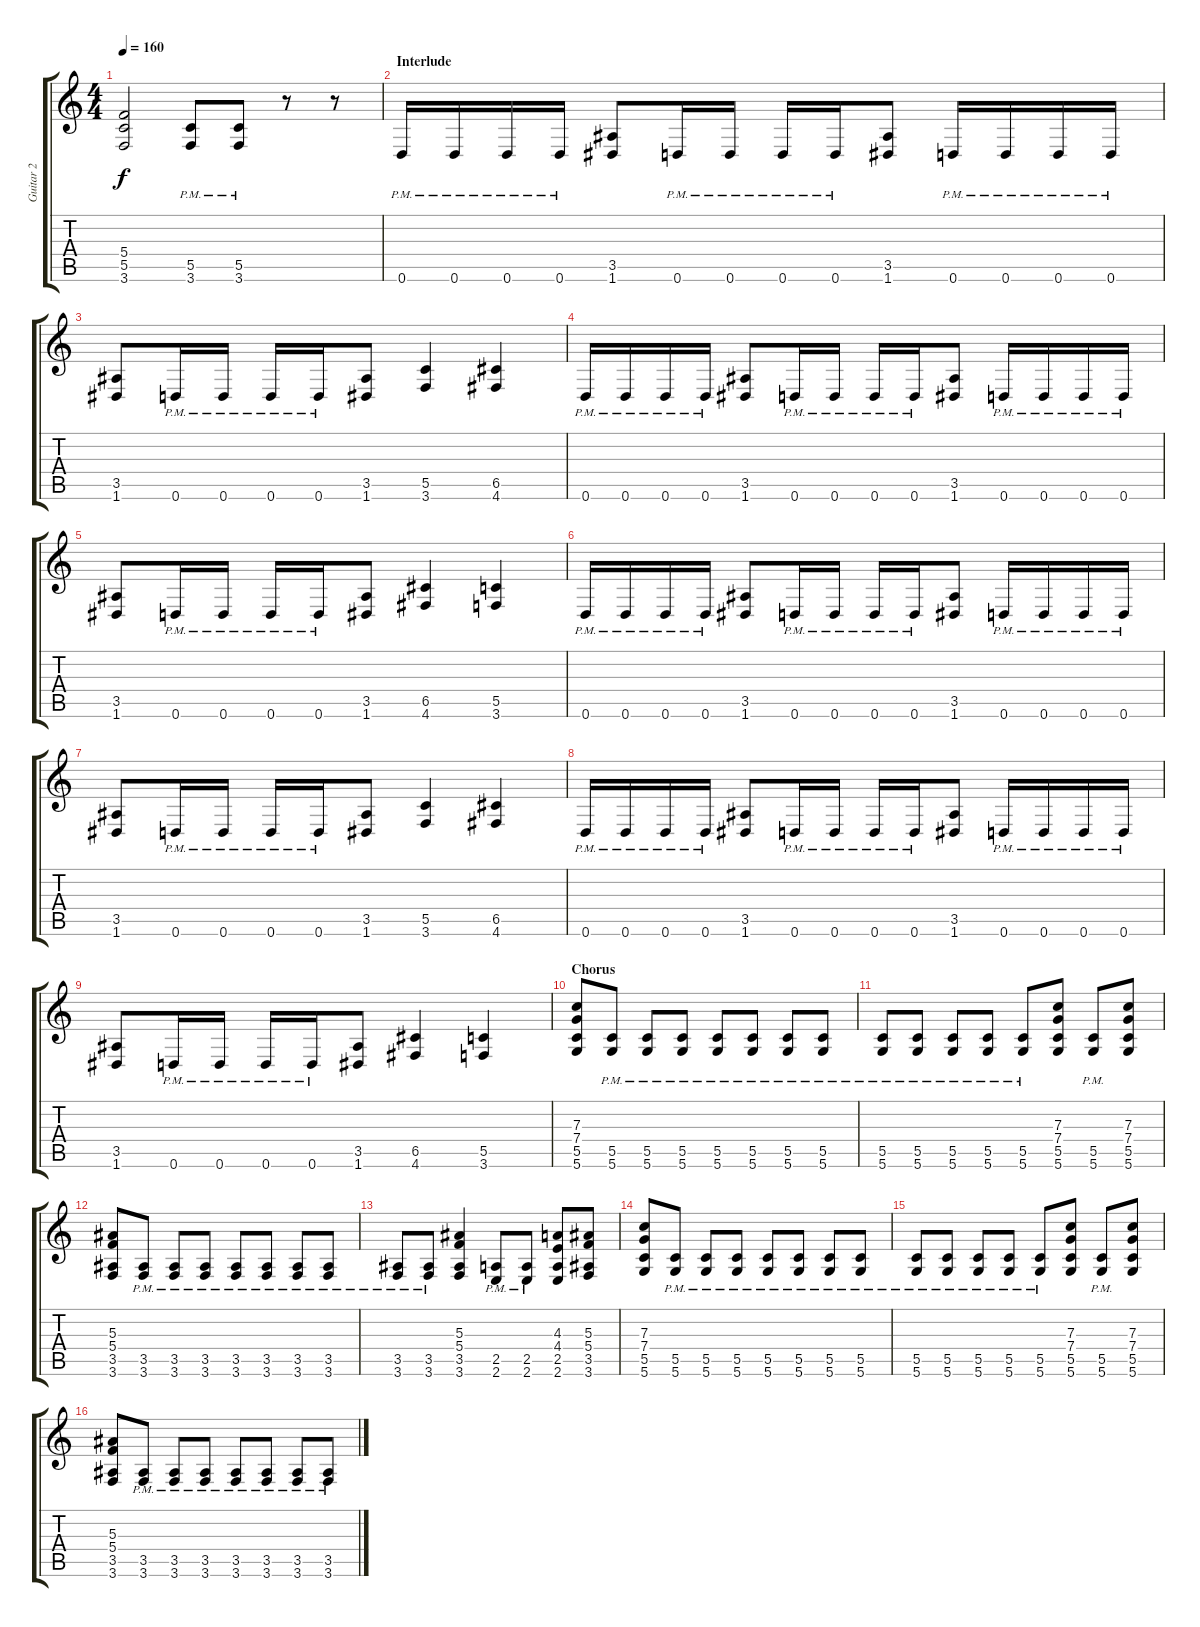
\track ("Guitar 2" "Guitar 2") {instrument distortionguitar}
\staff {score tabs}
\tuning (D4 A3 F3 C3 G2 D2) {hide}
\ts (4 4)
\tempo 160
\clef g2
\ks c
(5.4{t} 5.5{t} 3.6{t}).2{dy f} (5.5{pm} 3.6{pm}).8 (5.5{pm} 3.6{pm}).8 r.8 r.8 |
\section ("" "Interlude")
0.6{pm}.16 0.6{pm}.16 0.6{pm}.16 0.6{pm}.16 (3.5 1.6).8 0.6{pm}.16 0.6{pm}.16 0.6{pm}.16 0.6{pm}.16 (3.5 1.6).8 0.6{pm}.16 0.6{pm}.16 0.6{pm}.16 0.6{pm}.16 |
(3.5 1.6).8 0.6{pm}.16 0.6{pm}.16 0.6{pm}.16 0.6{pm}.16 (3.5 1.6).8 (5.5 3.6).4 (6.5 4.6).4 |
0.6{pm}.16 0.6{pm}.16 0.6{pm}.16 0.6{pm}.16 (3.5 1.6).8 0.6{pm}.16 0.6{pm}.16 0.6{pm}.16 0.6{pm}.16 (3.5 1.6).8 0.6{pm}.16 0.6{pm}.16 0.6{pm}.16 0.6{pm}.16 |
(3.5 1.6).8 0.6{pm}.16 0.6{pm}.16 0.6{pm}.16 0.6{pm}.16 (3.5 1.6).8 (6.5 4.6).4 (5.5 3.6).4 |
0.6{pm}.16 0.6{pm}.16 0.6{pm}.16 0.6{pm}.16 (3.5 1.6).8 0.6{pm}.16 0.6{pm}.16 0.6{pm}.16 0.6{pm}.16 (3.5 1.6).8 0.6{pm}.16 0.6{pm}.16 0.6{pm}.16 0.6{pm}.16 |
(3.5 1.6).8 0.6{pm}.16 0.6{pm}.16 0.6{pm}.16 0.6{pm}.16 (3.5 1.6).8 (5.5 3.6).4 (6.5 4.6).4 |
0.6{pm}.16 0.6{pm}.16 0.6{pm}.16 0.6{pm}.16 (3.5 1.6).8 0.6{pm}.16 0.6{pm}.16 0.6{pm}.16 0.6{pm}.16 (3.5 1.6).8 0.6{pm}.16 0.6{pm}.16 0.6{pm}.16 0.6{pm}.16 |
(3.5 1.6).8 0.6{pm}.16 0.6{pm}.16 0.6{pm}.16 0.6{pm}.16 (3.5 1.6).8 (6.5 4.6).4 (5.5 3.6).4 |
\section ("" "Chorus")
(7.3 7.4 5.5 5.6).8 (5.5{pm} 5.6{pm}).8 (5.5{pm} 5.6{pm}).8 (5.5{pm} 5.6{pm}).8 (5.5{pm} 5.6{pm}).8 (5.5{pm} 5.6{pm}).8 (5.5{pm} 5.6{pm}).8 (5.5{pm} 5.6{pm}).8 |
(5.5{pm} 5.6{pm}).8 (5.5{pm} 5.6{pm}).8 (5.5{pm} 5.6{pm}).8 (5.5{pm} 5.6{pm}).8 (5.5{pm} 5.6{pm}).8 (7.3 7.4 5.5 5.6).8 (5.5{pm} 5.6{pm}).8 (7.3 7.4 5.5 5.6).8 |
(5.3 5.4 3.5 3.6).8 (3.5{pm} 3.6{pm}).8 (3.5{pm} 3.6{pm}).8 (3.5{pm} 3.6{pm}).8 (3.5{pm} 3.6{pm}).8 (3.5{pm} 3.6{pm}).8 (3.5{pm} 3.6{pm}).8 (3.5{pm} 3.6{pm}).8 |
(3.5{pm} 3.6{pm}).8 (3.5{pm} 3.6{pm}).8 (5.3 5.4 3.5 3.6).4 (2.5{pm} 2.6{pm}).8 (2.5{pm} 2.6{pm}).8 (4.3 4.4 2.5 2.6).8 (5.3 5.4 3.5 3.6).8 |
(7.3 7.4 5.5 5.6).8 (5.5{pm} 5.6{pm}).8 (5.5{pm} 5.6{pm}).8 (5.5{pm} 5.6{pm}).8 (5.5{pm} 5.6{pm}).8 (5.5{pm} 5.6{pm}).8 (5.5{pm} 5.6{pm}).8 (5.5{pm} 5.6{pm}).8 |
(5.5{pm} 5.6{pm}).8 (5.5{pm} 5.6{pm}).8 (5.5{pm} 5.6{pm}).8 (5.5{pm} 5.6{pm}).8 (5.5{pm} 5.6{pm}).8 (7.3 7.4 5.5 5.6).8 (5.5{pm} 5.6{pm}).8 (7.3 7.4 5.5 5.6).8 |
(5.3 5.4 3.5 3.6).8 (3.5{pm} 3.6{pm}).8 (3.5{pm} 3.6{pm}).8 (3.5{pm} 3.6{pm}).8 (3.5{pm} 3.6{pm}).8 (3.5{pm} 3.6{pm}).8 (3.5{pm} 3.6{pm}).8 (3.5{pm} 3.6{pm}).8
